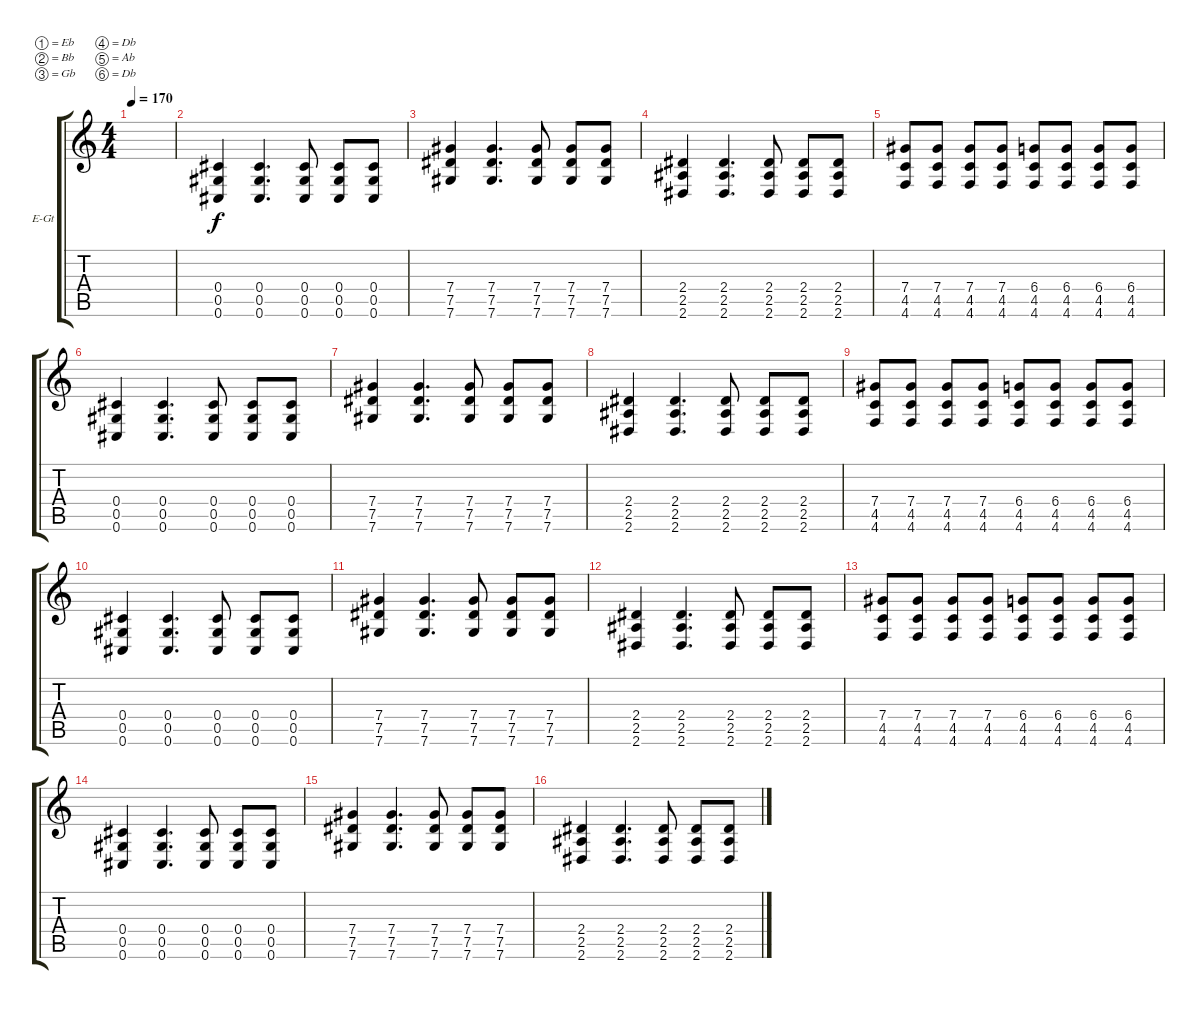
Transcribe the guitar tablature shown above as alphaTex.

\defaultSystemsLayout 4
\bracketExtendMode groupsimilarinstruments
\firstSystemTrackNameOrientation horizontal
\otherSystemsTrackNameOrientation horizontal
\track ("Rhythm Guitar" "E-Gt") {instrument overdrivenguitar}
\staff {score tabs}
\tuning (Eb4 Bb3 Gb3 Db3 Ab2 Db2)
\ts (4 4)
\tempo 170
\clef g2
\scale
0.333333
\ks c
|
\scale
0.333333 (0.4 0.5 0.6).4 (0.4 0.5 0.6).4{d} (0.4 0.5 0.6).8 (0.4 0.5 0.6).8 (0.4 0.5 0.6).8 |
\scale
0.333333 (7.4 7.5 7.6).4 (7.4 7.5 7.6).4{d} (7.4 7.5 7.6).8 (7.4 7.5 7.6).8 (7.4 7.5 7.6).8 |
\scale
0.333333 (2.4 2.5 2.6).4 (2.4 2.5 2.6).4{d} (2.4 2.5 2.6).8 (2.4 2.5 2.6).8 (2.4 2.5 2.6).8 |
\scale
0.333333 (7.4 4.5 4.6).8 (7.4 4.5 4.6).8 (7.4 4.5 4.6).8 (7.4 4.5 4.6).8 (6.4 4.5 4.6).8 (6.4 4.5 4.6).8 (6.4 4.5 4.6).8 (6.4 4.5 4.6).8 |
\scale
0.333333 (0.4 0.5 0.6).4 (0.4 0.5 0.6).4{d} (0.4 0.5 0.6).8 (0.4 0.5 0.6).8 (0.4 0.5 0.6).8 |
\scale
0.333333 (7.4 7.5 7.6).4 (7.4 7.5 7.6).4{d} (7.4 7.5 7.6).8 (7.4 7.5 7.6).8 (7.4 7.5 7.6).8 |
\scale
0.333333 (2.4 2.5 2.6).4 (2.4 2.5 2.6).4{d} (2.4 2.5 2.6).8 (2.4 2.5 2.6).8 (2.4 2.5 2.6).8 |
\scale
0.333333 (7.4 4.5 4.6).8 (7.4 4.5 4.6).8 (7.4 4.5 4.6).8 (7.4 4.5 4.6).8 (6.4 4.5 4.6).8 (6.4 4.5 4.6).8 (6.4 4.5 4.6).8 (6.4 4.5 4.6).8 |
\scale
0.333333 (0.4 0.5 0.6).4 (0.4 0.5 0.6).4{d} (0.4 0.5 0.6).8 (0.4 0.5 0.6).8 (0.4 0.5 0.6).8 |
\scale
0.333333 (7.4 7.5 7.6).4 (7.4 7.5 7.6).4{d} (7.4 7.5 7.6).8 (7.4 7.5 7.6).8 (7.4 7.5 7.6).8 |
\scale
0.333333 (2.4 2.5 2.6).4 (2.4 2.5 2.6).4{d} (2.4 2.5 2.6).8 (2.4 2.5 2.6).8 (2.4 2.5 2.6).8 |
\scale
0.333333 (7.4 4.5 4.6).8 (7.4 4.5 4.6).8 (7.4 4.5 4.6).8 (7.4 4.5 4.6).8 (6.4 4.5 4.6).8 (6.4 4.5 4.6).8 (6.4 4.5 4.6).8 (6.4 4.5 4.6).8 |
\scale
0.333333 (0.4 0.5 0.6).4 (0.4 0.5 0.6).4{d} (0.4 0.5 0.6).8 (0.4 0.5 0.6).8 (0.4 0.5 0.6).8 |
\scale
0.333333 (7.4 7.5 7.6).4 (7.4 7.5 7.6).4{d} (7.4 7.5 7.6).8 (7.4 7.5 7.6).8 (7.4 7.5 7.6).8 |
\scale
0.333333 (2.4 2.5 2.6).4 (2.4 2.5 2.6).4{d} (2.4 2.5 2.6).8 (2.4 2.5 2.6).8 (2.4 2.5 2.6).8
